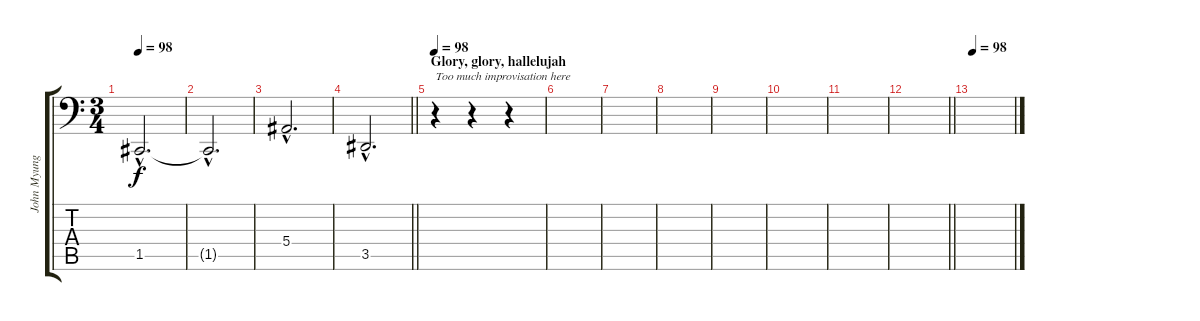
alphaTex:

\track ("John Myung" "John Myung") {instrument electricbassfinger}
\staff {score tabs}
\tuning (Ab2 Eb2 Bb1 F1 C1 G0) {hide}
\ts (3 4)
\tempo 98
\clef f4
\ks c
1.5{hac}.2{d dy f} |
1.5{hac t}.2{d} |
5.4{hac}.2{d} |
\barLineRight lightlight
3.5{hac}.2{d} |
\section ("" "Glory, glory, hallelujah")
\tempo 98
r.4{txt "Too much improvisation here"} r.4 r.4 |
|
|
|
|
|
|
\barLineRight lightlight
|
\tempo 98
